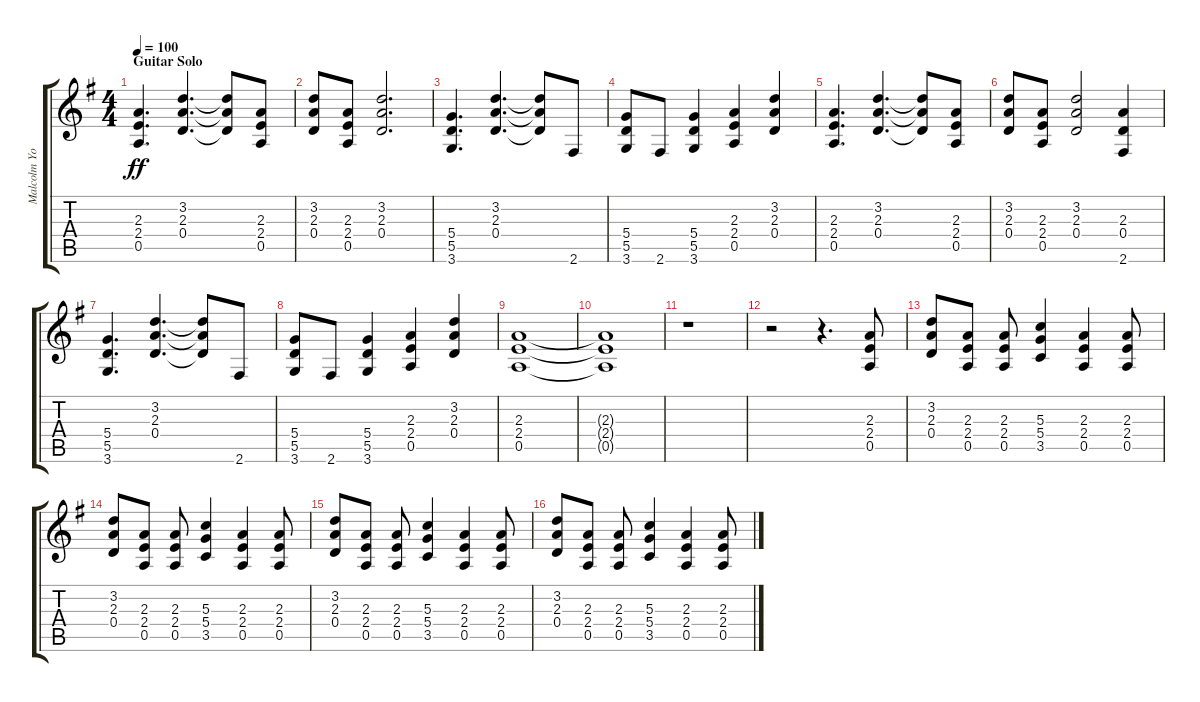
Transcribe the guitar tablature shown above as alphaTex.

\track ("Malcolm Young - Rhythm" "Malcolm Yo") {instrument distortionguitar}
\staff {score tabs}
\tuning (E4 B3 G3 D3 A2 E2) {hide}
\ts (4 4)
\section ("" "Guitar Solo")
\tempo 100
\clef g2
\ks g
(2.3 2.4 0.5).4{d dy ff} (3.2 2.3 0.4).4{d} (3.2{t} 2.3{t} 0.4{t}).8 (2.3 2.4 0.5).8 |
(3.2 2.3 0.4).8 (2.3 2.4 0.5).8 (3.2 2.3 0.4).2{d} |
(5.4 5.5 3.6).4{d} (3.2 2.3 0.4).4{d} (3.2{t} 2.3{t} 0.4{t}).8 2.6.8 |
(5.4 5.5 3.6).8 2.6.8 (5.4 5.5 3.6).4 (2.3 2.4 0.5).4 (3.2 2.3 0.4).4 |
(2.3 2.4 0.5).4{d} (3.2 2.3 0.4).4{d} (3.2{t} 2.3{t} 0.4{t}).8 (2.3 2.4 0.5).8 |
(3.2 2.3 0.4).8 (2.3 2.4 0.5).8 (3.2 2.3 0.4).2 (2.3 0.4 2.6).4 |
(5.4 5.5 3.6).4{d} (3.2 2.3 0.4).4{d} (3.2{t} 2.3{t} 0.4{t}).8 2.6.8 |
(5.4 5.5 3.6).8 2.6.8 (5.4 5.5 3.6).4 (2.3 2.4 0.5).4 (3.2 2.3 0.4).4 |
(2.3 2.4 0.5).1 |
(2.3{t} 2.4{t} 0.5{t}).1 |
r.1 |
r.2 r.4{d} (2.3 2.4 0.5).8 |
(3.2 2.3 0.4).8 (2.3 2.4 0.5).8 (2.3 2.4 0.5).8 (5.3 5.4 3.5).4 (2.3 2.4 0.5).4 (2.3 2.4 0.5).8 |
(3.2 2.3 0.4).8 (2.3 2.4 0.5).8 (2.3 2.4 0.5).8 (5.3 5.4 3.5).4 (2.3 2.4 0.5).4 (2.3 2.4 0.5).8 |
(3.2 2.3 0.4).8 (2.3 2.4 0.5).8 (2.3 2.4 0.5).8 (5.3 5.4 3.5).4 (2.3 2.4 0.5).4 (2.3 2.4 0.5).8 |
(3.2 2.3 0.4).8 (2.3 2.4 0.5).8 (2.3 2.4 0.5).8 (5.3 5.4 3.5).4 (2.3 2.4 0.5).4 (2.3 2.4 0.5).8
